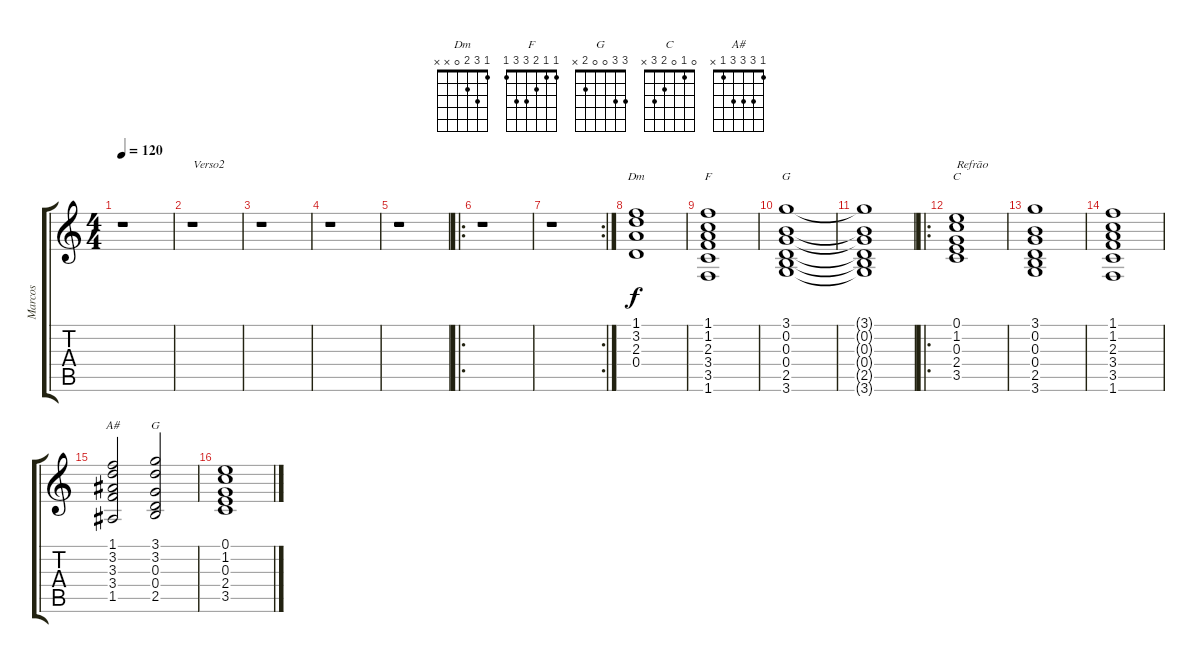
\track ("Marcos" "Marcos") {instrument distortionguitar}
\staff {score tabs}
\tuning (E4 B3 G3 D3 A2 E2) {hide}
\chord ("Dm" 1 3 2 0 x x)
\chord ("F" 1 1 2 3 3 1)
\chord ("G" 3 0 0 0 2 3)
\chord ("C" 0 1 0 2 3 x)
\chord ("A#" 1 3 3 3 1 x)
\chord ("G" 3 3 0 0 2 x)
\ts (4 4)
\tempo 120
\clef g2
\ks c
r.1{dy f} |
r.1{txt "Verso2"} |
r.1 |
r.1 |
r.1 |
\ro
r.1 |
\rc 2
r.1 |
(1.1 3.2 2.3 0.4).1{ch "Dm"} |
(1.1 1.2 2.3 3.4 3.5 1.6).1{ch "F"} |
(3.1 0.2 0.3 0.4 2.5 3.6).1{ch "G"} |
(3.1{t} 0.2{t} 0.3{t} 0.4{t} 2.5{t} 3.6{t}).1 |
\ro
(0.1 1.2 0.3 2.4 3.5).1{ch "C" txt "Refrão"} |
(3.1 0.2 0.3 0.4 2.5 3.6).1 |
(1.1 1.2 2.3 3.4 3.5 1.6).1 |
(1.1 3.2 3.3 3.4 1.5).2{ch "A#"} (3.1 3.2 0.3 0.4 2.5).2{ch "G"} |
(0.1 1.2 0.3 2.4 3.5).1
